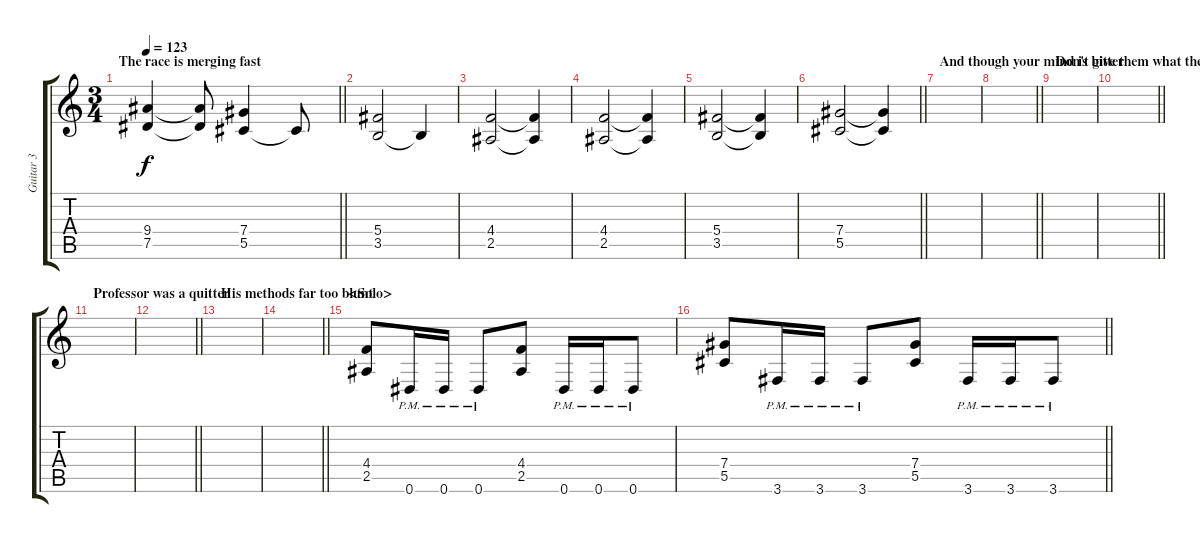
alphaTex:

\track ("Guitar 3" "Guitar 3") {instrument overdrivenguitar}
\staff {score tabs}
\tuning (Eb4 Bb3 Gb3 Db3 Ab2 Eb2) {hide}
\ts (3 4)
\section ("" "The race is merging fast")
\tempo 123
\clef g2
\barLineRight lightlight
\ks c
(9.4 7.5).4{dy f} (9.4{t} 7.5{t}).8 (7.4 5.5).4 5.5{t}.8 |
(5.4 3.5).2 3.5{t}.4 |
(4.4 2.5).2 (4.4{t} 2.5{t}).4 |
(4.4 2.5).2 (4.4{t} 2.5{t}).4 |
(5.4 3.5).2 (5.4{t} 3.5{t}).4 |
\barLineRight lightlight
(7.4 5.5).2 (7.4{t} 5.5{t}).4 |
\section ("" "And though your mind is bitter")
|
\barLineRight lightlight
|
\section ("" "Don't give them what they want")
|
\barLineRight lightlight
|
\section ("" "Professor was a quitter")
|
\barLineRight lightlight
|
\section ("" "His methods far too blunt ")
|
\barLineRight lightlight
|
\section ("" "<Solo>")
(4.4 2.5).8 0.6{pm}.16 0.6{pm}.16 0.6{pm}.8 (4.4 2.5).8 0.6{pm}.16 0.6{pm}.16 0.6{pm}.8 |
\barLineRight lightlight
(7.4 5.5).8 3.6{pm}.16 3.6{pm}.16 3.6{pm}.8 (7.4 5.5).8 3.6{pm}.16 3.6{pm}.16 3.6{pm}.8
